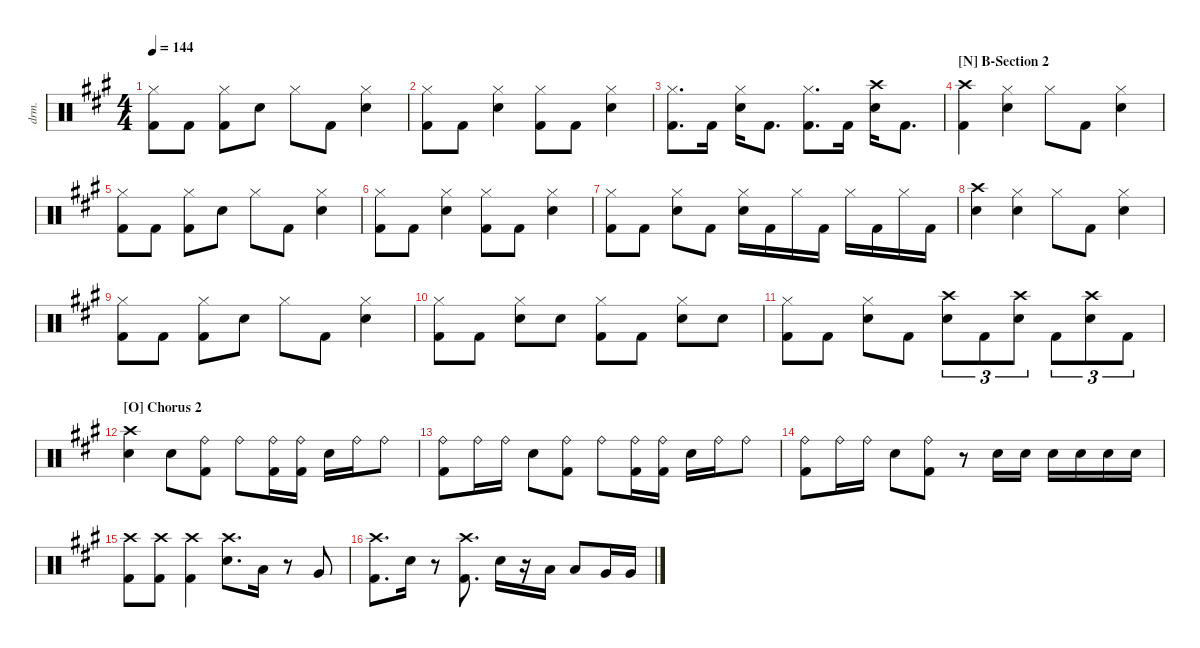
\defaultSystemsLayout 4
\hideDynamics
\bracketExtendMode nobrackets
\track ("Drums" "drm.") {instrument percussion}
\staff {score}
\articulation defaults
\ts (4 4)
\tempo 144
\clef neutral
\ks a
("Hi-Hat (closed)"{acc forcenatural} "Kick (hit) 2"{acc forcenatural}).8{dy f} "Kick (hit) 2"{acc forcenatural}.8{dy ff} ("Hi-Hat (closed)"{acc forcenatural} "Kick (hit) 2"{acc forcenatural}).8{dy f} "Snare (hit) 2"{acc forcenatural}.8 "Hi-Hat (closed)"{acc forcenatural}.8 "Kick (hit) 2"{acc forcenatural}.8{dy ff} ("Hi-Hat (closed)"{acc forcenatural} "Snare (hit) 2"{acc forcenatural}).4{dy f} |
("Hi-Hat (closed)"{acc forcenatural} "Kick (hit) 2"{acc forcenatural}).8 "Kick (hit) 2"{acc forcenatural}.8{dy ff} ("Hi-Hat (closed)"{acc forcenatural} "Snare (hit) 2"{acc forcenatural}).4{dy f} ("Hi-Hat (closed)"{acc forcenatural} "Kick (hit) 2"{acc forcenatural}).8 "Kick (hit) 2"{acc forcenatural}.8{dy ff} ("Hi-Hat (closed)"{acc forcenatural} "Snare (hit) 2"{acc forcenatural}).4{dy f} |
("Hi-Hat (closed)"{acc forcenatural} "Kick (hit) 2"{acc forcenatural}).8{d} "Kick (hit) 2"{acc forcenatural}.16{dy ff} ("Hi-Hat (closed)"{acc forcenatural} "Snare (hit) 2"{acc forcenatural}).16{dy f} "Kick (hit) 2"{acc forcenatural}.8{d dy ff} ("Hi-Hat (closed)"{acc forcenatural} "Kick (hit) 2"{acc forcenatural}).8{d dy f} "Kick (hit) 2"{acc forcenatural}.16{dy ff} ("Crash high (hit)"{acc forcenatural} "Snare (hit) 2"{acc forcenatural}).16{dy fff} "Kick (hit) 2"{acc forcenatural}.8{d dy ff} |
\section ("N" "B-Section 2")
("Crash high (hit)"{acc forcenatural} "Kick (hit) 2"{acc forcenatural}).4{dy fff} ("Hi-Hat (closed)"{acc forcenatural} "Snare (hit) 2"{acc forcenatural}).4{dy f} "Hi-Hat (closed)"{acc forcenatural}.8 "Kick (hit) 2"{acc forcenatural}.8{dy ff} ("Hi-Hat (closed)"{acc forcenatural} "Snare (hit) 2"{acc forcenatural}).4{dy f} |
("Hi-Hat (closed)"{acc forcenatural} "Kick (hit) 2"{acc forcenatural}).8 "Kick (hit) 2"{acc forcenatural}.8{dy ff} ("Hi-Hat (closed)"{acc forcenatural} "Kick (hit) 2"{acc forcenatural}).8{dy f} "Snare (hit) 2"{acc forcenatural}.8 "Hi-Hat (closed)"{acc forcenatural}.8 "Kick (hit) 2"{acc forcenatural}.8{dy ff} ("Hi-Hat (closed)"{acc forcenatural} "Snare (hit) 2"{acc forcenatural}).4{dy f} |
("Hi-Hat (closed)"{acc forcenatural} "Kick (hit) 2"{acc forcenatural}).8 "Kick (hit) 2"{acc forcenatural}.8{dy ff} ("Hi-Hat (closed)"{acc forcenatural} "Snare (hit) 2"{acc forcenatural}).4{dy f} ("Hi-Hat (closed)"{acc forcenatural} "Kick (hit) 2"{acc forcenatural}).8 "Kick (hit) 2"{acc forcenatural}.8{dy ff} ("Hi-Hat (closed)"{acc forcenatural} "Snare (hit) 2"{acc forcenatural}).4{dy f} |
("Hi-Hat (closed)"{acc forcenatural} "Kick (hit) 2"{acc forcenatural}).8 "Kick (hit) 2"{acc forcenatural}.8{dy ff} ("Hi-Hat (closed)"{acc forcenatural} "Snare (hit) 2"{acc forcenatural}).8{dy f} "Kick (hit) 2"{acc forcenatural}.8{dy ff} ("Hi-Hat (closed)"{acc forcenatural} "Snare (hit) 2"{acc forcenatural}).16{dy f} "Kick (hit) 2"{acc forcenatural}.16{dy ff} "Hi-Hat (closed)"{acc forcenatural}.16{dy f} "Kick (hit) 2"{acc forcenatural}.16{dy ff} "Hi-Hat (closed)"{acc forcenatural}.16{dy f} "Kick (hit) 2"{acc forcenatural}.16{dy ff} "Hi-Hat (closed)"{acc forcenatural}.16{dy f} "Kick (hit) 2"{acc forcenatural}.16{dy ff} |
("Crash high (hit)"{acc forcenatural} "Snare (hit) 2"{acc forcenatural}).4{dy fff} ("Hi-Hat (closed)"{acc forcenatural} "Snare (hit) 2"{acc forcenatural}).4{dy f} "Hi-Hat (closed)"{acc forcenatural}.8 "Kick (hit) 2"{acc forcenatural}.8{dy ff} ("Hi-Hat (closed)"{acc forcenatural} "Snare (hit) 2"{acc forcenatural}).4{dy f} |
("Hi-Hat (closed)"{acc forcenatural} "Kick (hit) 2"{acc forcenatural}).8 "Kick (hit) 2"{acc forcenatural}.8{dy ff} ("Hi-Hat (closed)"{acc forcenatural} "Kick (hit) 2"{acc forcenatural}).8{dy f} "Snare (hit) 2"{acc forcenatural}.8 "Hi-Hat (closed)"{acc forcenatural}.8 "Kick (hit) 2"{acc forcenatural}.8{dy ff} ("Hi-Hat (closed)"{acc forcenatural} "Snare (hit) 2"{acc forcenatural}).4{dy f} |
("Hi-Hat (closed)"{acc forcenatural} "Kick (hit) 2"{acc forcenatural}).8 "Kick (hit) 2"{acc forcenatural}.8{dy ff} ("Hi-Hat (closed)"{acc forcenatural} "Snare (hit) 2"{acc forcenatural}).8{dy f} "Snare (hit) 2"{acc forcenatural}.8 ("Hi-Hat (closed)"{acc forcenatural} "Kick (hit) 2"{acc forcenatural}).8 "Kick (hit) 2"{acc forcenatural}.8{dy ff} ("Hi-Hat (closed)"{acc forcenatural} "Snare (hit) 2"{acc forcenatural}).8{dy f} "Snare (hit) 2"{acc forcenatural}.8 |
("Hi-Hat (closed)"{acc forcenatural} "Kick (hit) 2"{acc forcenatural}).8 "Kick (hit) 2"{acc forcenatural}.8{dy ff} ("Hi-Hat (closed)"{acc forcenatural} "Snare (hit) 2"{acc forcenatural}).8{dy f} "Kick (hit) 2"{acc forcenatural}.8{dy ff} ("Crash high (hit)"{acc forcenatural} "Snare (hit) 2"{acc forcenatural}).8{tu (3 2) dy fff} "Kick (hit) 2"{acc forcenatural}.8{tu (3 2) dy ff} ("Crash high (hit)"{acc forcenatural} "Snare (hit) 2"{acc forcenatural}).8{tu (3 2) dy fff} "Kick (hit) 2"{acc forcenatural}.8{tu (3 2) dy ff} ("Crash high (hit)"{acc forcenatural} "Snare (hit) 2"{acc forcenatural}).8{tu (3 2) dy fff} "Kick (hit) 2"{acc forcenatural}.8{tu (3 2) dy ff} |
\section ("O" "Chorus 2")
("Crash high (hit)"{acc forcenatural} "Snare (hit) 2"{acc forcenatural}).4{dy fff} "Snare (hit) 2"{acc forcenatural}.8{dy f} ("Ride (bell)"{acc forcenatural} "Kick (hit) 2"{acc forcenatural}).8 "Ride (bell)"{acc forcenatural}.8 ("Ride (bell)"{acc forcenatural} "Kick (hit) 2"{acc forcenatural}).16 ("Ride (bell)"{acc forcenatural} "Kick (hit) 2"{acc forcenatural}).16 "Snare (hit) 2"{acc forcenatural}.16 "Ride (bell)"{acc forcenatural}.16 "Ride (bell)"{acc forcenatural}.8 |
("Ride (bell)"{acc forcenatural} "Kick (hit) 2"{acc forcenatural}).8 "Ride (bell)"{acc forcenatural}.16 "Ride (bell)"{acc forcenatural}.16 "Snare (hit) 2"{acc forcenatural}.8 ("Ride (bell)"{acc forcenatural} "Kick (hit) 2"{acc forcenatural}).8 "Ride (bell)"{acc forcenatural}.8 ("Ride (bell)"{acc forcenatural} "Kick (hit) 2"{acc forcenatural}).16 ("Ride (bell)"{acc forcenatural} "Kick (hit) 2"{acc forcenatural}).16 "Snare (hit) 2"{acc forcenatural}.16 "Ride (bell)"{acc forcenatural}.16 "Ride (bell)"{acc forcenatural}.8 |
("Ride (bell)"{acc forcenatural} "Kick (hit) 2"{acc forcenatural}).8 "Ride (bell)"{acc forcenatural}.16 "Ride (bell)"{acc forcenatural}.16 "Snare (hit) 2"{acc forcenatural}.8 ("Ride (bell)"{acc forcenatural} "Kick (hit) 2"{acc forcenatural}).8 r.8 "Snare (hit) 2"{acc forcenatural}.16{dy ff} "Snare (hit) 2"{acc forcenatural}.16{dy mf} "Snare (hit) 2"{acc forcenatural}.16{dy f} "Snare (hit) 2"{acc forcenatural}.16{dy mf} "Snare (hit) 2"{acc forcenatural}.16{dy f} "Snare (hit) 2"{acc forcenatural}.16{dy mf} |
("Crash high (hit)"{acc forcenatural} "Kick (hit) 2"{acc forcenatural}).8{dy fff} ("Crash high (hit)"{acc forcenatural} "Kick (hit) 2"{acc forcenatural}).8 ("Crash high (hit)"{acc forcenatural} "Kick (hit) 2"{acc forcenatural}).4 ("Crash high (hit)"{acc forcenatural} "Snare (hit) 2"{acc forcenatural}).8{d} "Low Tom (hit)"{acc forcenatural}.16{dy mf} r.8 "Very Low Tom (hit)"{acc forcenatural}.8{dy f} |
("Crash high (hit)"{acc forcenatural} "Kick (hit) 2"{acc forcenatural}).8{d dy fff} "Snare (hit) 2"{acc forcenatural}.16{dy f} r.8 ("Crash high (hit)"{acc forcenatural} "Kick (hit) 2"{acc forcenatural}).8{d dy fff} "Snare (hit) 2"{acc forcenatural}.16{dy ff} r.16 "Low Tom (hit)"{acc forcenatural}.16{dy mf} "Low Tom (hit)"{acc forcenatural}.8{dy f} "Very Low Tom (hit)"{acc forcenatural}.16 "Very Low Tom (hit)"{acc forcenatural}.16{dy mf}
